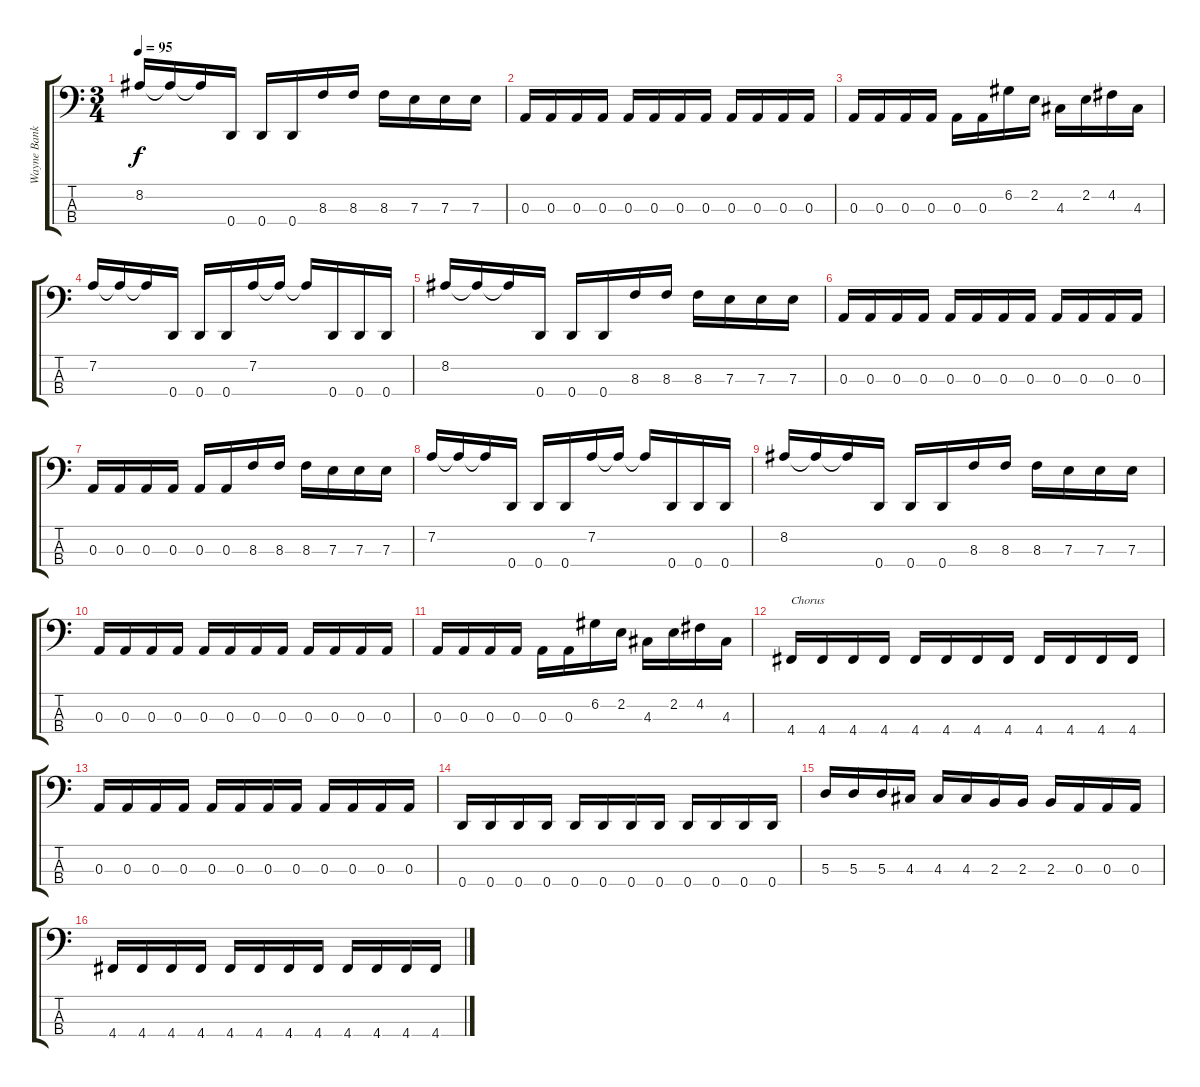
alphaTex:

\track ("Wayne Banks" "Wayne Bank") {instrument electricbasspick}
\staff {score tabs}
\tuning (G2 D2 A1 D1) {hide}
\ts (3 4)
\tempo 95
\clef f4
\ks c
8.2.16{dy f} 8.2{t}.16 8.2{t}.16 0.4.16 0.4.16 0.4.16 8.3.16 8.3.16 8.3.16 7.3.16 7.3.16 7.3.16 |
0.3.16 0.3.16 0.3.16 0.3.16 0.3.16 0.3.16 0.3.16 0.3.16 0.3.16 0.3.16 0.3.16 0.3.16 |
0.3.16 0.3.16 0.3.16 0.3.16 0.3.16 0.3.16 6.2.16 2.2.16 4.3.16 2.2.16 4.2.16 4.3.16 |
7.2.16 7.2{t}.16 7.2{t}.16 0.4.16 0.4.16 0.4.16 7.2.16 7.2{t}.16 7.2{t}.16 0.4.16 0.4.16 0.4.16 |
8.2.16 8.2{t}.16 8.2{t}.16 0.4.16 0.4.16 0.4.16 8.3.16 8.3.16 8.3.16 7.3.16 7.3.16 7.3.16 |
0.3.16 0.3.16 0.3.16 0.3.16 0.3.16 0.3.16 0.3.16 0.3.16 0.3.16 0.3.16 0.3.16 0.3.16 |
0.3.16 0.3.16 0.3.16 0.3.16 0.3.16 0.3.16 8.3.16 8.3.16 8.3.16 7.3.16 7.3.16 7.3.16 |
7.2.16 7.2{t}.16 7.2{t}.16 0.4.16 0.4.16 0.4.16 7.2.16 7.2{t}.16 7.2{t}.16 0.4.16 0.4.16 0.4.16 |
8.2.16 8.2{t}.16 8.2{t}.16 0.4.16 0.4.16 0.4.16 8.3.16 8.3.16 8.3.16 7.3.16 7.3.16 7.3.16 |
0.3.16 0.3.16 0.3.16 0.3.16 0.3.16 0.3.16 0.3.16 0.3.16 0.3.16 0.3.16 0.3.16 0.3.16 |
0.3.16 0.3.16 0.3.16 0.3.16 0.3.16 0.3.16 6.2.16 2.2.16 4.3.16 2.2.16 4.2.16 4.3.16 |
4.4.16{txt "Chorus"} 4.4.16 4.4.16 4.4.16 4.4.16 4.4.16 4.4.16 4.4.16 4.4.16 4.4.16 4.4.16 4.4.16 |
0.3.16 0.3.16 0.3.16 0.3.16 0.3.16 0.3.16 0.3.16 0.3.16 0.3.16 0.3.16 0.3.16 0.3.16 |
0.4.16 0.4.16 0.4.16 0.4.16 0.4.16 0.4.16 0.4.16 0.4.16 0.4.16 0.4.16 0.4.16 0.4.16 |
5.3.16 5.3.16 5.3.16 4.3.16 4.3.16 4.3.16 2.3.16 2.3.16 2.3.16 0.3.16 0.3.16 0.3.16 |
4.4.16 4.4.16 4.4.16 4.4.16 4.4.16 4.4.16 4.4.16 4.4.16 4.4.16 4.4.16 4.4.16 4.4.16
